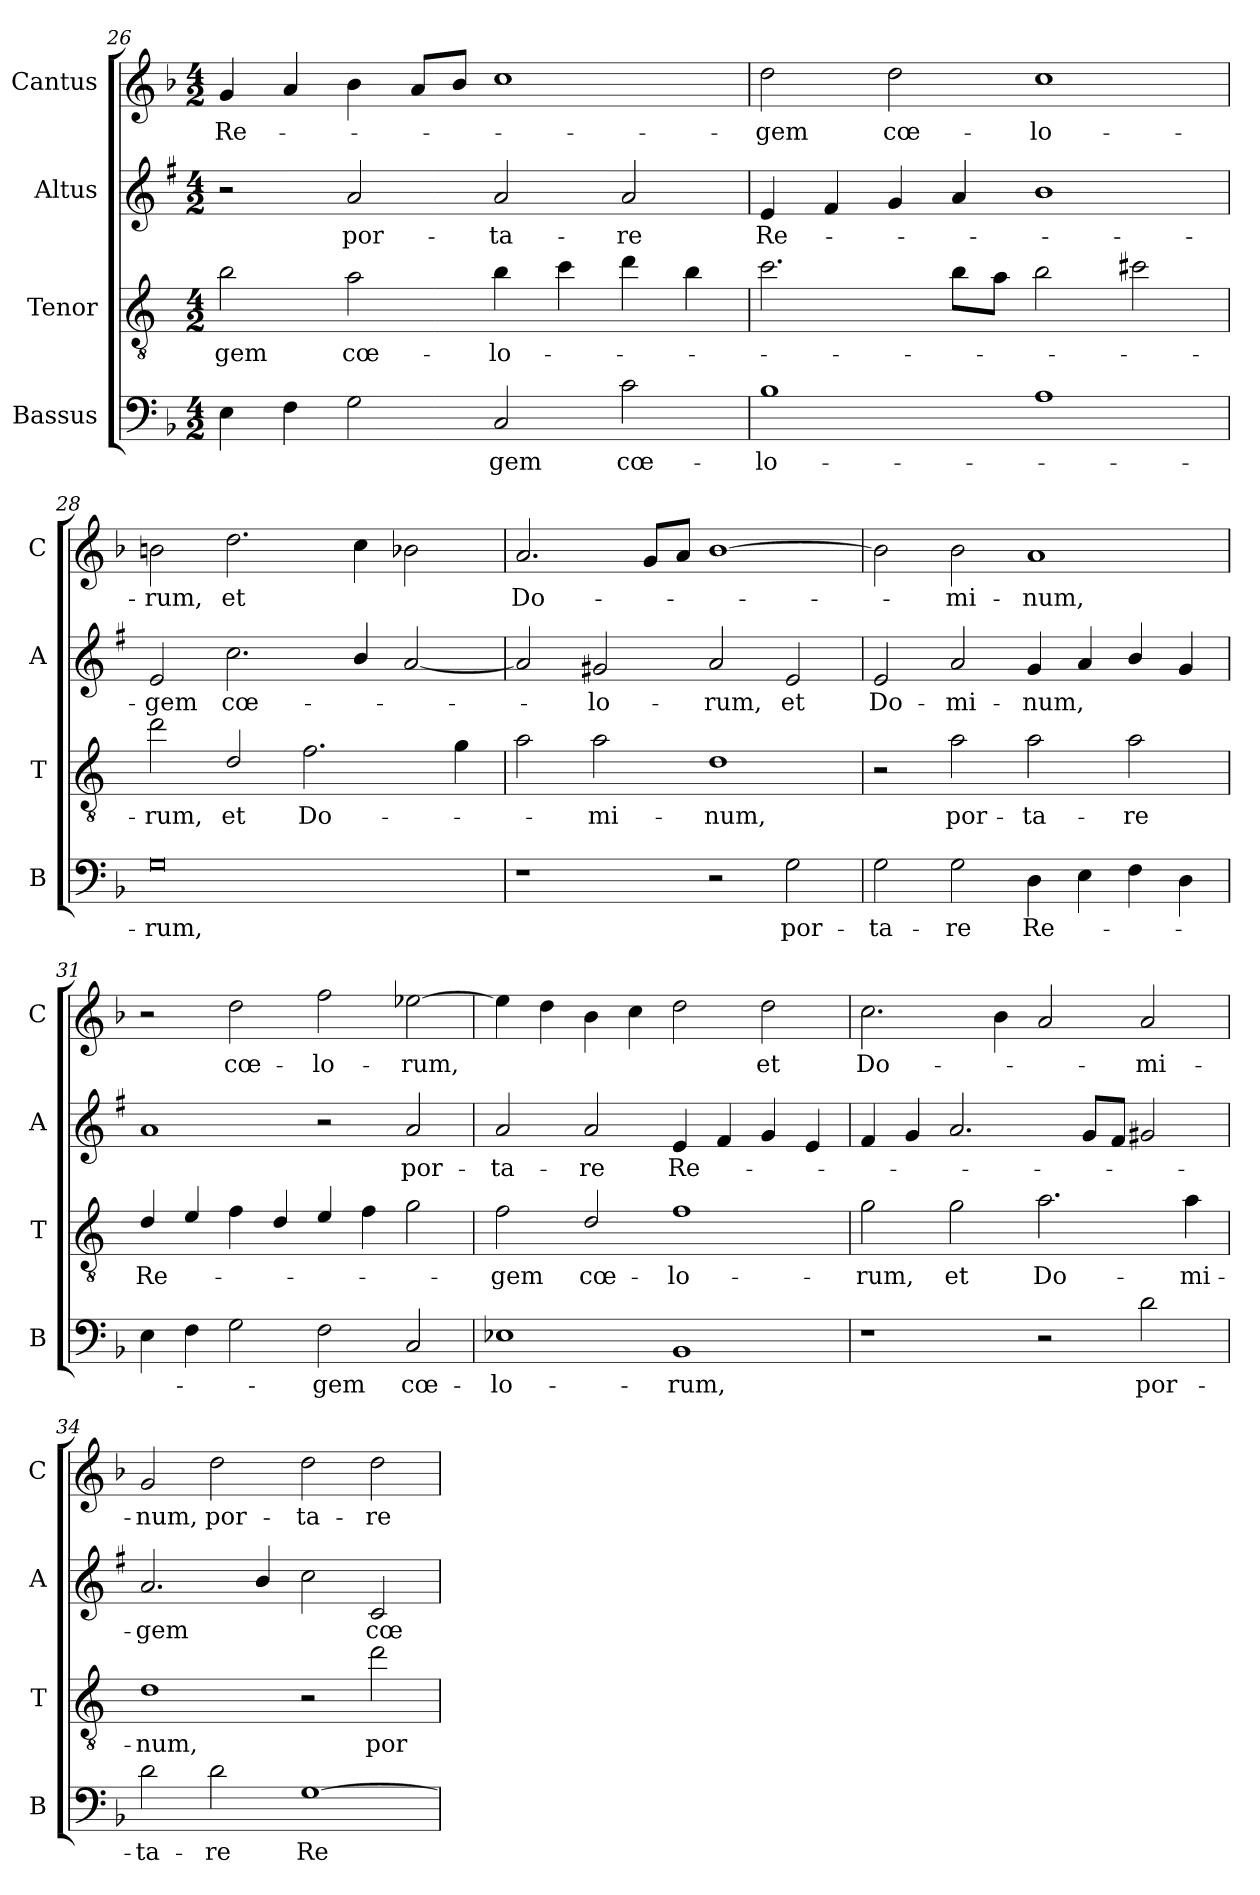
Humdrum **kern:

**kern	**text	**kern	**text	**kern	**text	**kern	**text
*part4	*part4	*part3	*part3	*part2	*part2	*part1	*part1
*staff4	*staff4	*staff3	*staff3	*staff2	*staff2	*staff1	*staff1
*I"Bassus	*	*I"Tenor	*	*I"Altus	*	*I"Cantus	*
*I'B	*	*I'T	*	*I'A	*	*I'C	*
*clefF4	*	*clefGv2	*	*clefG2	*	*clefG2	*
*	*	*ITrd4c7	*	*ITrd1c2	*	*	*
*k[b-]	*	*k[b-]	*	*k[b-]	*	*k[b-]	*
*F:	*	*F:	*	*F:	*	*F:	*
*M4/2	*	*M4/2	*	*M4/2	*	*M4/2	*
=26	=26	=26	=26	=26	=26	=26	=26
!	!	!	!LO:LY:b	!	!	!	!LO:LY:b
4E\	.	2e\	-gem	2r	.	4g/	Re-
4F\	.	.	.	.	.	4a/	.
!	!	!	!LO:LY:b	!	!LO:LY:b	!	!
2G\	.	2d\	cœ-	2g/	por-	4b-\	.
.	.	.	.	.	.	8a/L	.
.	.	.	.	.	.	8b-/J	.
!	!LO:LY:b	!	!LO:LY:b	!	!LO:LY:b	!	!
2C/	-gem	4e\	-lo-	2g/	-ta-	1cc	.
.	.	4f\	.	.	.	.	.
!	!LO:LY:b	!	!	!	!LO:LY:b	!	!
2c\	cœ-	4g\	.	2g/	-re	.	.
.	.	4e\	.	.	.	.	.
=27	=27	=27	=27	=27	=27	=27	=27
!	!LO:LY:b	!	!	!	!LO:LY:b	!	!LO:LY:b
1B-	-lo-	2.f\	.	4d/	Re-	2dd\	-gem
.	.	.	.	4e/	.	.	.
!	!	!	!	!	!	!	!LO:LY:b
.	.	.	.	4f/	.	2dd\	cœ-
.	.	8e\L	.	4g/	.	.	.
.	.	8d\J	.	.	.	.	.
!	!	!	!	!	!	!	!LO:LY:b
1A	.	2e\	.	1a	.	1cc	-lo-
.	.	2f#X\	.	.	.	.	.
=28	=28	=28	=28	=28	=28	=28	=28
!	!LO:LY:b	!	!LO:LY:b	!	!LO:LY:b	!	!LO:LY:b
0G	-rum,	2g\	-rum,	2d/	-gem	2bn\	-rum,
!	!	!	!LO:LY:b	!	!LO:LY:b	!	!LO:LY:b
.	.	2G/	et	2.b-\	cœ-	2.dd\	et
!	!	!	!LO:LY:b	!	!	!	!
.	.	2.B-\	Do-	.	.	.	.
.	.	.	.	4a/	.	4cc\	.
.	.	.	.	[2g/	.	2b-X\	.
.	.	4c\	.	.	.	.	.
=29	=29	=29	=29	=29	=29	=29	=29
!	!	!	!	!	!	!	!LO:LY:b
1r	.	2d\	.	2g/]	.	2.a/	Do-
!	!	!	!LO:LY:b	!	!LO:LY:b	!	!
.	.	2d\	-mi-	2f#X/	-lo-	.	.
.	.	.	.	.	.	8g/L	.
.	.	.	.	.	.	8a/J	.
!	!	!	!LO:LY:b	!	!LO:LY:b	!	!
2r	.	1G	-num,	2g/	-rum,	[1b-	.
!	!LO:LY:b	!	!	!	!LO:LY:b	!	!
2G\	por-	.	.	2d/	et	.	.
!!LO:LB:g=z
=30	=30	=30	=30	=30	=30	=30	=30
!	!LO:LY:b	!	!	!	!LO:LY:b	!	!
2G\	-ta-	2r	.	2d/	Do-	2b-\]	.
!	!LO:LY:b	!	!LO:LY:b	!	!LO:LY:b	!	!LO:LY:b
2G\	-re	2d\	por-	2g/	-mi-	2b-\	-mi-
!	!LO:LY:b	!	!LO:LY:b	!	!LO:LY:b	!	!LO:LY:b
4D\	Re-	2d\	-ta-	4f/	-num,	1a	-num,
4E\	.	.	.	4g/	.	.	.
!	!	!	!LO:LY:b	!	!	!	!
4F\	.	2d\	-re	4a/	.	.	.
4D\	.	.	.	4f/	.	.	.
=31	=31	=31	=31	=31	=31	=31	=31
!	!	!	!LO:LY:b	!	!	!	!
4E\	.	4G/	Re-	1g	.	2r	.
4F\	.	4A/	.	.	.	.	.
!	!	!	!	!	!	!	!LO:LY:b
2G\	.	4B-\	.	.	.	2dd\	cœ-
.	.	4G/	.	.	.	.	.
!	!LO:LY:b	!	!	!	!	!	!LO:LY:b
2F\	-gem	4A/	.	2r	.	2ff\	-lo-
.	.	4B-\	.	.	.	.	.
!	!LO:LY:b	!	!	!	!LO:LY:b	!	!LO:LY:b
2C/	cœ-	2c\	.	2g/	por-	[2ee-X\	-rum,
=32	=32	=32	=32	=32	=32	=32	=32
!	!LO:LY:b	!	!LO:LY:b	!	!LO:LY:b	!	!
1E-X	-lo-	2B-\	-gem	2g/	-ta-	4ee-\]	.
.	.	.	.	.	.	4dd\	.
!	!	!	!LO:LY:b	!	!LO:LY:b	!	!
.	.	2G/	cœ-	2g/	-re	4b-\	.
.	.	.	.	.	.	4cc\	.
!	!LO:LY:b	!	!LO:LY:b	!	!LO:LY:b	!	!
1BB-	-rum,	1B-	-lo-	4d/	Re-	2dd\	.
.	.	.	.	4e/	.	.	.
!	!	!	!	!	!	!	!LO:LY:b
.	.	.	.	4f/	.	2dd\	et
.	.	.	.	4d/	.	.	.
=33	=33	=33	=33	=33	=33	=33	=33
!	!	!	!LO:LY:b	!	!	!	!LO:LY:b
1r	.	2c\	-rum,	4e/	.	2.cc\	Do-
.	.	.	.	4f/	.	.	.
!	!	!	!LO:LY:b	!	!	!	!
.	.	2c\	et	2.g/	.	.	.
.	.	.	.	.	.	4b-\	.
!	!	!	!LO:LY:b	!	!	!	!
2r	.	2.d\	Do-	.	.	2a/	.
.	.	.	.	8f/L	.	.	.
.	.	.	.	8e/J	.	.	.
!	!LO:LY:b	!	!	!	!	!	!LO:LY:b
2d\	por-	.	.	2f#X/	.	2a/	-mi-
!	!	!	!LO:LY:b	!	!	!	!
.	.	4d\	-mi-	.	.	.	.
=34	=34	=34	=34	=34	=34	=34	=34
!	!LO:LY:b	!	!LO:LY:b	!	!LO:LY:b	!	!LO:LY:b
2d\	-ta-	1G	-num,	2.g/	-gem	2g/	-num,
!	!LO:LY:b	!	!	!	!	!	!LO:LY:b
2d\	-re	.	.	.	.	2dd\	por-
.	.	.	.	4a/	.	.	.
!	!LO:LY:b	!	!	!	!	!	!LO:LY:b
[1G	Re-	2r	.	2b-\	.	2dd\	-ta-
!	!	!	!LO:LY:b	!	!LO:LY:b	!	!LO:LY:b
.	.	2g\	por-	2B-/	cœ-	2dd\	-re
=	=	=	=	=	=	=	=
*-	*-	*-	*-	*-	*-	*-	*-
